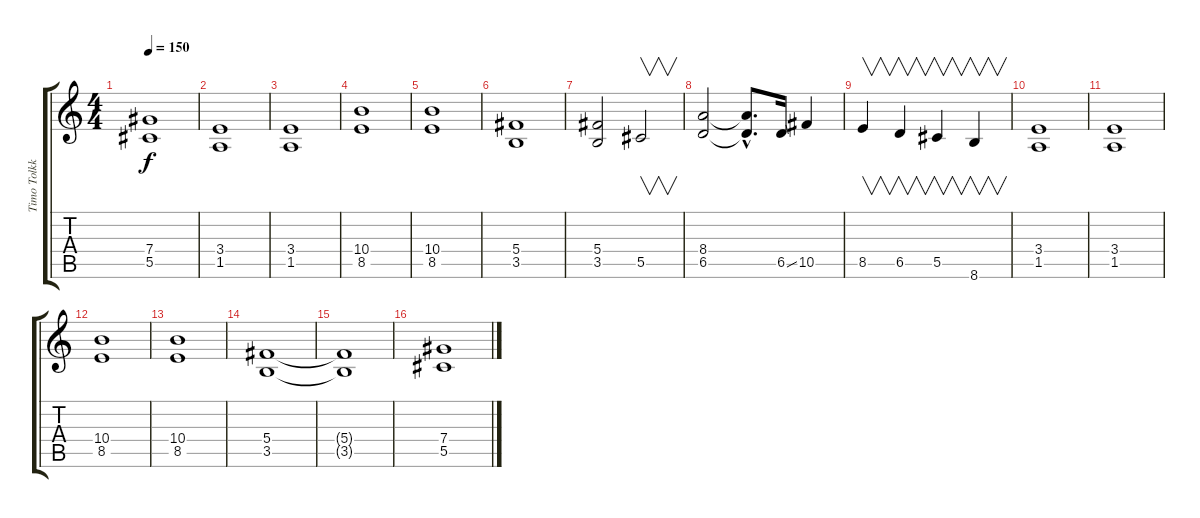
\track ("Timo Tolkki" "Timo Tolkk") {instrument distortionguitar}
\staff {score tabs}
\tuning (Eb4 Bb3 Gb3 Db3 Ab2 Eb2) {hide}
\ts (4 4)
\tempo 150
\clef g2
\ks c
(7.4{t} 5.5{t}).1{dy f} |
(3.4 1.5).1 |
(3.4 1.5).1 |
(10.4 8.5).1 |
(10.4 8.5).1 |
(5.4 3.5).1 |
(5.4 3.5).2 5.5.2{v} |
(8.4 6.5).2 (8.4{hac t} 6.5{hac t}).8{d} 6.5{ss}.16 10.5.4 |
8.5.4{v} 6.5.4{v} 5.5.4{v} 8.6.4{v} |
(3.4 1.5).1 |
(3.4 1.5).1 |
(10.4 8.5).1 |
(10.4 8.5).1 |
(5.4 3.5).1 |
(5.4{t} 3.5{t}).1 |
(7.4 5.5).1
